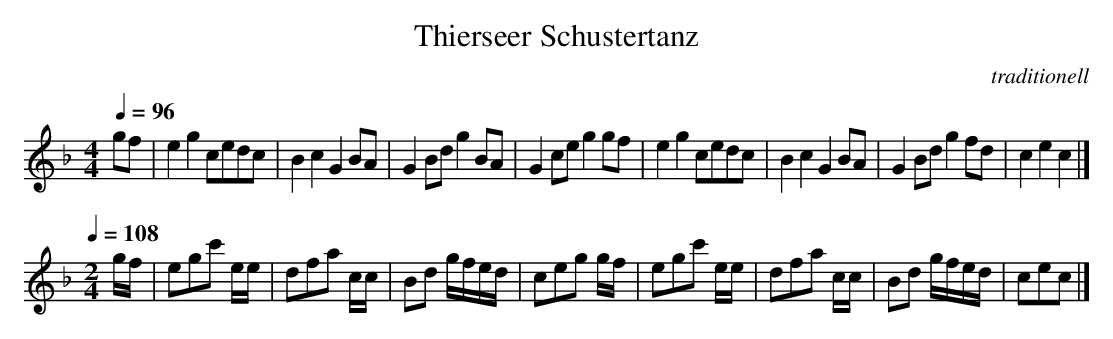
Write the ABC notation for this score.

X:1
T:Thierseer Schustertanz
C:traditionell
Q:1/4=96 %im buch
M:4/4 %im buch
L:1/8
K:F
gf |\
e2g2 cedc | B2c2 G2BA | G2Bd g2BA | G2ce g2gf |\
e2g2 cedc | B2c2 G2BA | G2Bd g2fd | c2e2c2 |]
Q:1/4=108 %im buch
M:2/4 %im buch
L:1/16
gf |\
e2g2c'2 ee | d2f2a2 cc | B2d2 gfed | c2e2g2 gf |\
e2g2c'2 ee | d2f2a2 cc | B2d2 gfed | c2e2c2 |]
